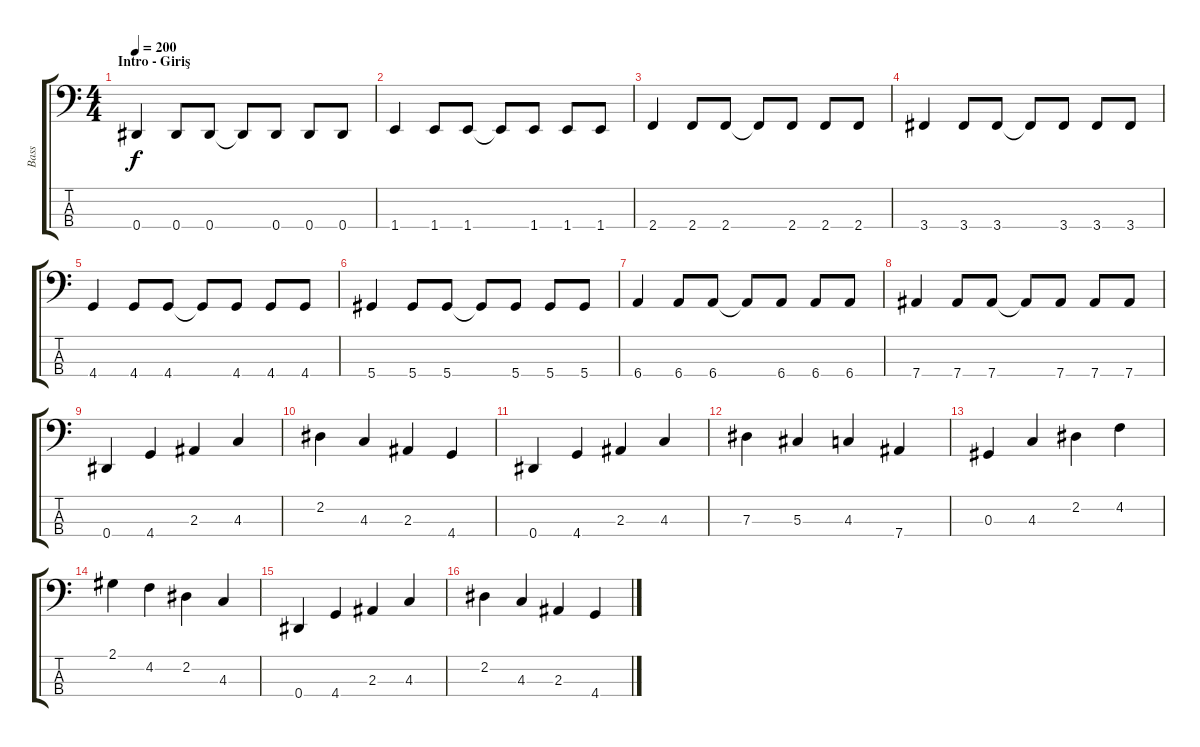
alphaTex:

\track ("Bass" "Bass") {instrument electricbasspick}
\staff {score tabs}
\tuning (Gb2 Db2 Ab1 Eb1) {hide}
\ts (4 4)
\section ("" "Intro - Giriş")
\tempo 200
\clef f4
\ks c
0.4.4{dy f instrument electricbasspick} 0.4.8 0.4.8 0.4{t}.8 0.4.8 0.4.8 0.4.8 |
1.4.4 1.4.8 1.4.8 1.4{t}.8 1.4.8 1.4.8 1.4.8 |
2.4.4 2.4.8 2.4.8 2.4{t}.8 2.4.8 2.4.8 2.4.8 |
3.4.4 3.4.8 3.4.8 3.4{t}.8 3.4.8 3.4.8 3.4.8 |
4.4.4 4.4.8 4.4.8 4.4{t}.8 4.4.8 4.4.8 4.4.8 |
5.4.4 5.4.8 5.4.8 5.4{t}.8 5.4.8 5.4.8 5.4.8 |
6.4.4 6.4.8 6.4.8 6.4{t}.8 6.4.8 6.4.8 6.4.8 |
7.4.4 7.4.8 7.4.8 7.4{t}.8 7.4.8 7.4.8 7.4.8 |
0.4.4 4.4.4 2.3.4 4.3.4 |
2.2.4 4.3.4 2.3.4 4.4.4 |
0.4.4 4.4.4 2.3.4 4.3.4 |
7.3.4 5.3.4 4.3.4 7.4.4 |
0.3.4 4.3.4 2.2.4 4.2.4 |
2.1.4 4.2.4 2.2.4 4.3.4 |
0.4.4 4.4.4 2.3.4 4.3.4 |
2.2.4 4.3.4 2.3.4 4.4.4
